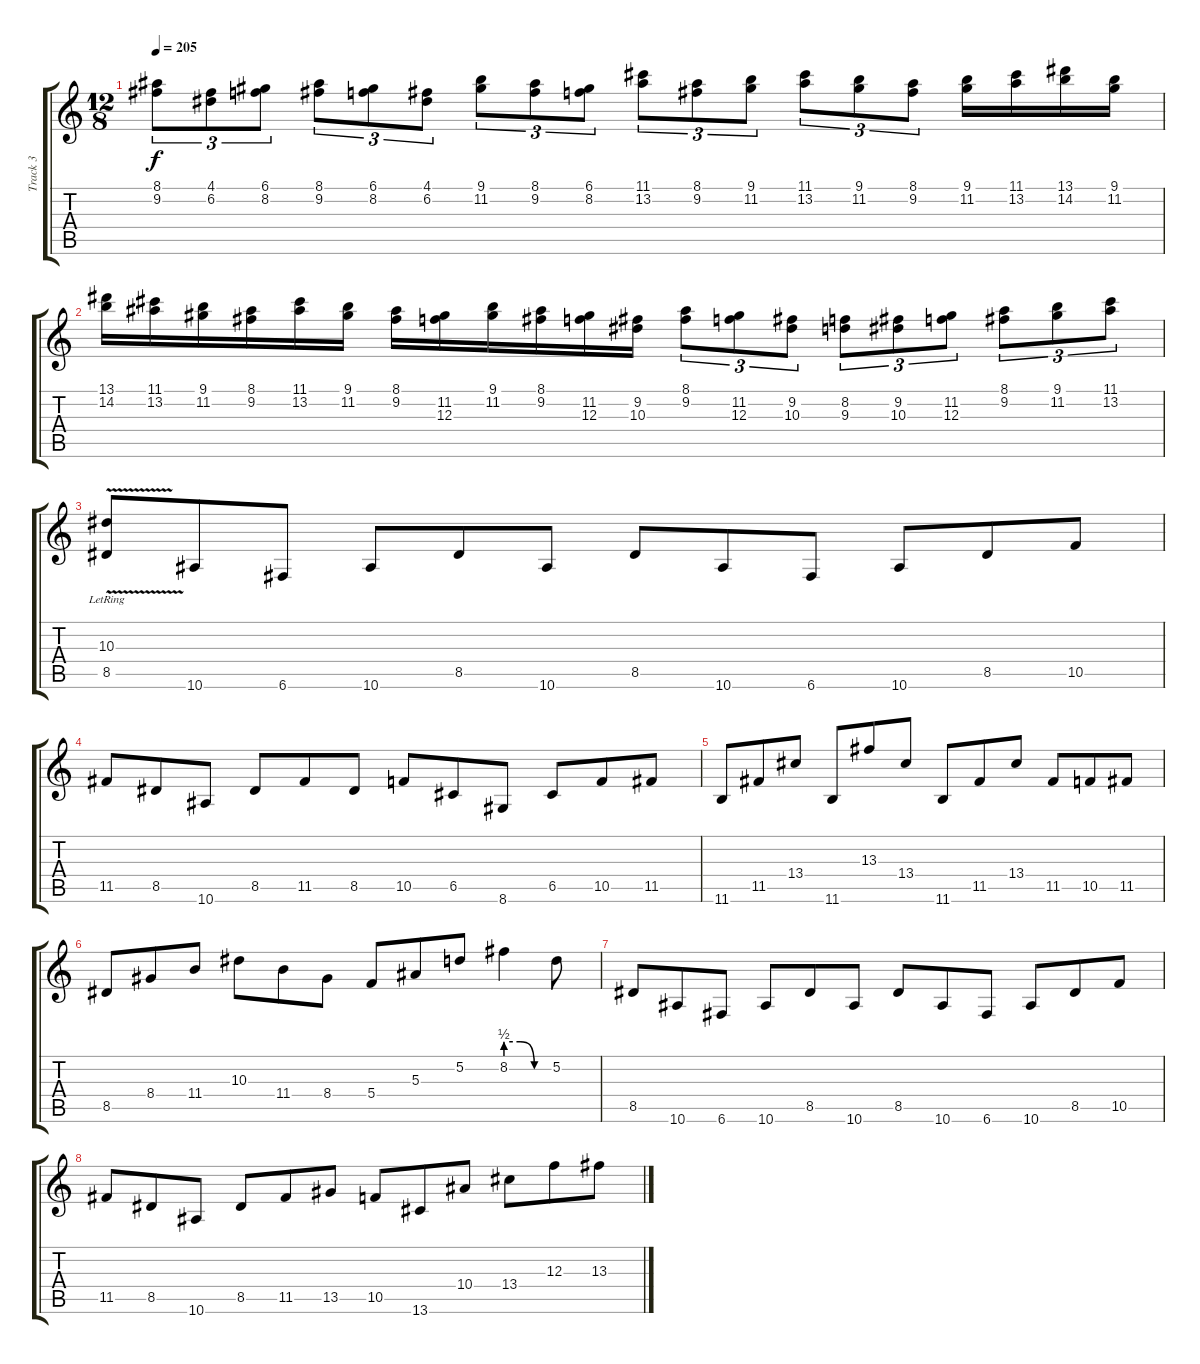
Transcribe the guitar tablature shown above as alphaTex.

\track ("Track 3" "Track 3") {instrument distortionguitar}
\staff {score tabs}
\tuning (D4 A3 F3 C3 G2 C2) {hide}
\ts (12 8)
\tempo 205
\clef g2
\ks c
(8.1 9.2).8{tu (3 2) dy f} (4.1 6.2).8{tu (3 2)} (6.1 8.2).8{tu (3 2)} (8.1 9.2).8{tu (3 2)} (6.1 8.2).8{tu (3 2)} (4.1 6.2).8{tu (3 2)} (9.1 11.2).8{tu (3 2)} (8.1 9.2).8{tu (3 2)} (6.1 8.2).8{tu (3 2)} (11.1 13.2).8{tu (3 2)} (8.1 9.2).8{tu (3 2)} (9.1 11.2).8{tu (3 2)} (11.1 13.2).8{tu (3 2)} (9.1 11.2).8{tu (3 2)} (8.1 9.2).8{tu (3 2)} (9.1 11.2).16 (11.1 13.2).16 (13.1 14.2).16 (9.1 11.2).16 |
(13.1 14.2).16 (11.1 13.2).16 (9.1 11.2).16 (8.1 9.2).16 (11.1 13.2).16 (9.1 11.2).16 (8.1 9.2).16 (11.2 12.3).16 (9.1 11.2).16 (8.1 9.2).16 (11.2 12.3).16 (9.2 10.3).16 (8.1 9.2).8{tu (3 2)} (11.2 12.3).8{tu (3 2)} (9.2 10.3).8{tu (3 2)} (8.2 9.3).8{tu (3 2)} (9.2 10.3).8{tu (3 2)} (11.2 12.3).8{tu (3 2)} (8.1 9.2).8{tu (3 2)} (9.1 11.2).8{tu (3 2)} (11.1 13.2).8{tu (3 2)} |
(10.3{v lr} 8.5).8{volume 14} 10.6.8 6.6.8 10.6.8 8.5.8 10.6.8 8.5.8 10.6.8 6.6.8 10.6.8 8.5.8 10.5.8 |
11.5.8 8.5.8 10.6.8 8.5.8 11.5.8 8.5.8 10.5.8 6.5.8 8.6.8 6.5.8 10.5.8 11.5.8 |
11.6.8 11.5.8 13.4.8 11.6.8 13.3.8 13.4.8 11.6.8 11.5.8 13.4.8 11.5.8 10.5.8 11.5.8 |
8.5.8 8.4.8 11.4.8 10.3.8 11.4.8 8.4.8 5.4.8 5.3.8 5.2.8 8.2{be (custom 0 2 20 2 40 0 60 0)}.4 5.2.8 |
8.5.8 10.6.8 6.6.8 10.6.8 8.5.8 10.6.8 8.5.8 10.6.8 6.6.8 10.6.8 8.5.8 10.5.8 |
11.5.8 8.5.8 10.6.8 8.5.8 11.5.8 13.5.8 10.5.8 13.6.8 10.4.8 13.4.8 12.3.8 13.3.8
